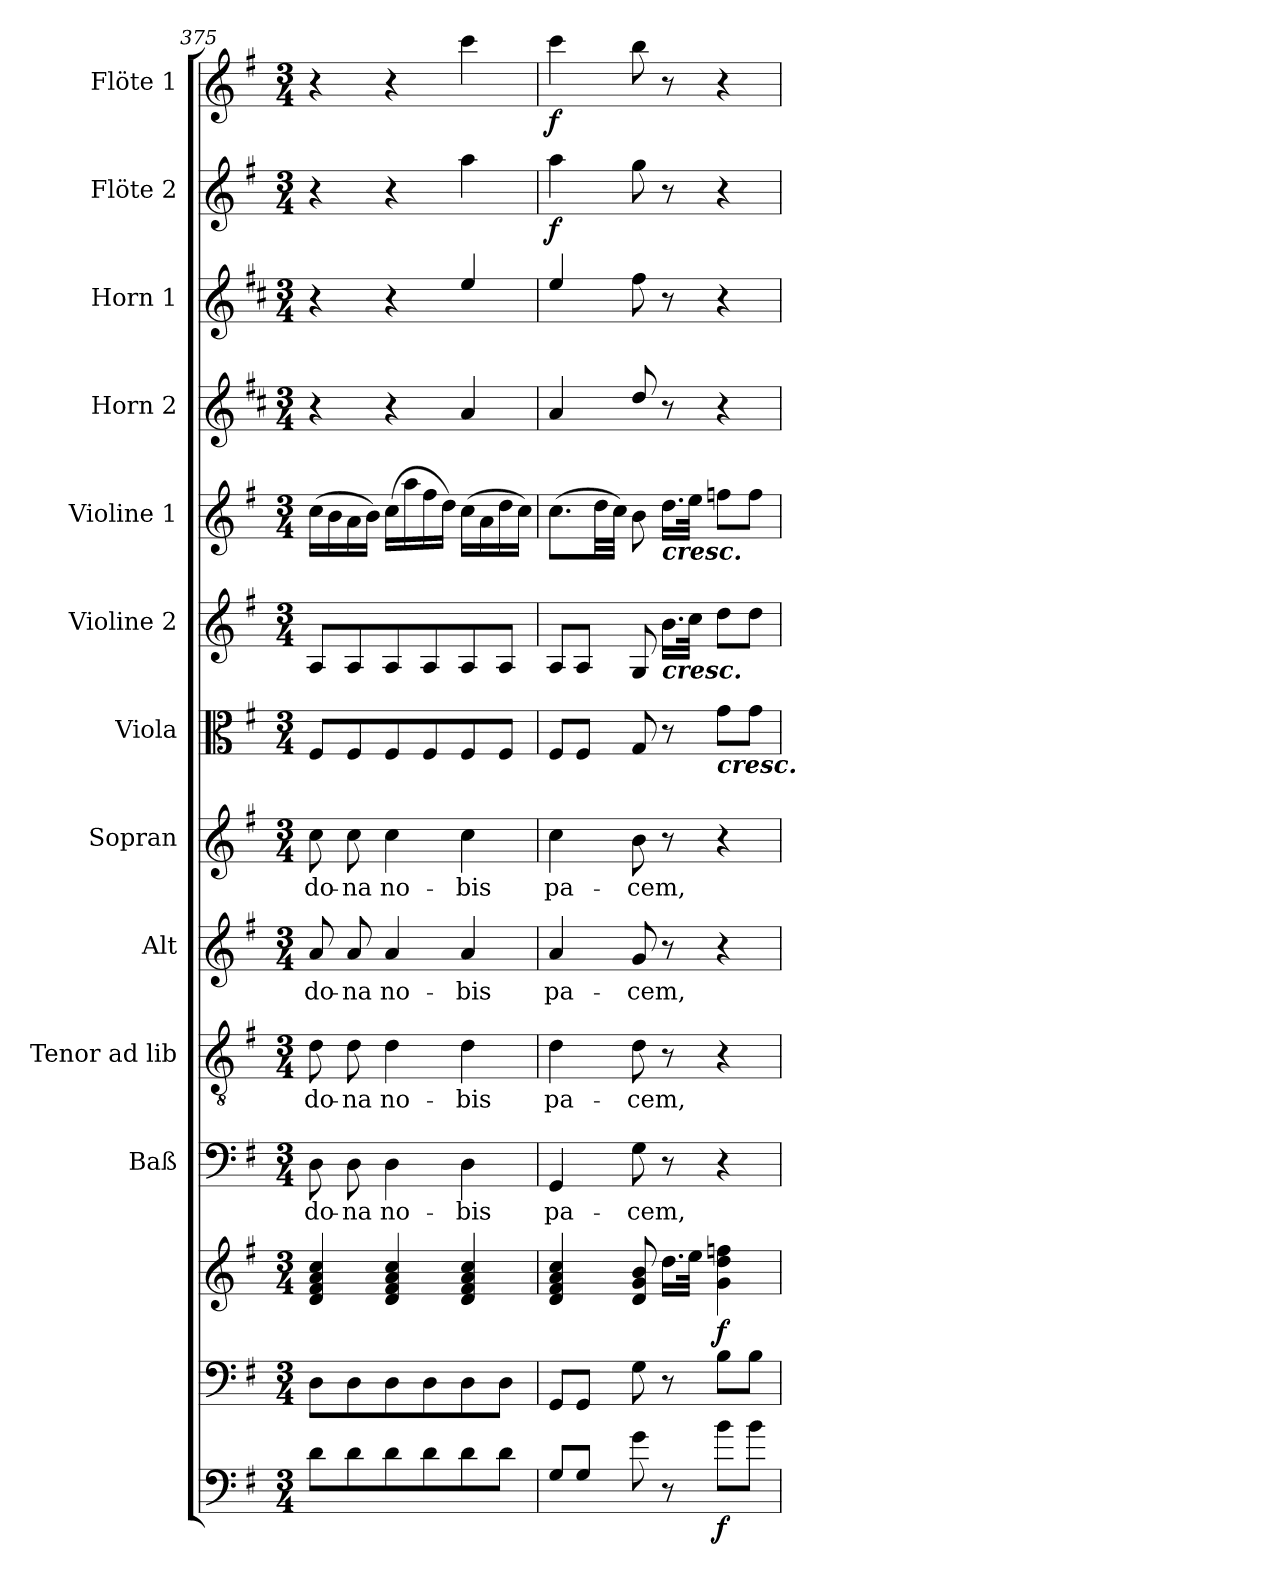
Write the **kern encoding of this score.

**kern	**dynam	**kern	**kern	**dynam	**kern	**text	**kern	**text	**kern	**text	**kern	**text	**kern	**kern	**kern	**kern	**kern	**kern	**dynam	**kern	**dynam
*part13	*part13	*part12	*part12	*part12	*part11	*part11	*part10	*part10	*part9	*part9	*part8	*part8	*part7	*part6	*part5	*part4	*part3	*part2	*part2	*part1	*part1
*staff14	*staff14	*staff13	*staff12	*staff12/13	*staff11	*staff11	*staff10	*staff10	*staff9	*staff9	*staff8	*staff8	*staff7	*staff6	*staff5	*staff4	*staff3	*staff2	*staff2	*staff1	*staff1
*	*	*	*	*	*I"Baß	*	*I"Tenor ad lib	*	*I"Alt	*	*I"Sopran	*	*I"Viola	*I"Violine 2	*I"Violine 1	*I"Horn 2	*I"Horn 1	*I"Flöte 2	*	*I"Flöte 1	*
*	*	*	*	*	*I'Baß	*	*I'Ten	*	*I'Alt	*	*I'Sop	*	*I'Vla.	*I'Vln. 2	*I'Vln. 1	*I'Hrn. 2	*I'Hrn. 1	*I'Fl. 2	*	*I'Fl. 1	*
!!LO:PB:g=z
*clefF4	*	*clefF4	*clefG2	*	*clefF4	*	*clefGv2	*	*clefG2	*	*clefG2	*	*clefC3	*clefG2	*clefG2	*clefG2	*clefG2	*clefG2	*	*clefG2	*
*ITrd7c12	*	*	*	*	*	*	*	*	*	*	*	*	*	*	*	*ITrd4c7	*ITrd4c7	*	*	*	*
*k[f#]	*	*k[f#]	*k[f#]	*	*k[f#]	*	*k[f#]	*	*k[f#]	*	*k[f#]	*	*k[f#]	*k[f#]	*k[f#]	*k[f#]	*k[f#]	*k[f#]	*	*k[f#]	*
*G:	*	*G:	*G:	*	*G:	*	*G:	*	*G:	*	*G:	*	*G:	*G:	*G:	*G:	*G:	*G:	*	*G:	*
*M3/4	*	*M3/4	*M3/4	*	*M3/4	*	*M3/4	*	*M3/4	*	*M3/4	*	*M3/4	*M3/4	*M3/4	*M3/4	*M3/4	*M3/4	*	*M3/4	*
=375	=375	=375	=375	=375	=375	=375	=375	=375	=375	=375	=375	=375	=375	=375	=375	=375	=375	=375	=375	=375	=375
!	!	!	!	!	!	!LO:LY:b	!	!LO:LY:b	!	!LO:LY:b	!	!LO:LY:b	!	!	!	!	!	!	!	!	!
8D\L	.	8D\L	4d/ 4f#/ 4a/ 4cc/	.	8D\	do-	8d\	do-	8a/	do-	8cc\	do-	8F#/L	8A/L	(>16cc\LL	4r	4r	4r	.	4r	.
.	.	.	.	.	.	.	.	.	.	.	.	.	.	.	16b\	.	.	.	.	.	.
!	!	!	!	!	!	!LO:LY:b	!	!LO:LY:b	!	!LO:LY:b	!	!LO:LY:b	!	!	!	!	!	!	!	!	!
8D\	.	8D\	.	.	8D\	-na	8d\	-na	8a/	-na	8cc\	-na	8F#/	8A/	16a\	.	.	.	.	.	.
.	.	.	.	.	.	.	.	.	.	.	.	.	.	.	16b\JJ)	.	.	.	.	.	.
!	!	!	!	!	!	!LO:LY:b	!	!LO:LY:b	!	!LO:LY:b	!	!LO:LY:b	!	!	!	!	!	!	!	!	!
8D\	.	8D\	4d/ 4f#/ 4a/ 4cc/	.	4D\	no-	4d\	no-	4a/	no-	4cc\	no-	8F#/	8A/	(>16cc\LL	4r	4r	4r	.	4r	.
.	.	.	.	.	.	.	.	.	.	.	.	.	.	.	16aa\	.	.	.	.	.	.
8D\	.	8D\	.	.	.	.	.	.	.	.	.	.	8F#/	8A/	16ff#\	.	.	.	.	.	.
.	.	.	.	.	.	.	.	.	.	.	.	.	.	.	16dd\JJ)	.	.	.	.	.	.
!	!	!	!	!	!	!LO:LY:b	!	!LO:LY:b	!	!LO:LY:b	!	!LO:LY:b	!	!	!	!	!	!	!	!	!
8D\	.	8D\	4d/ 4f#/ 4a/ 4cc/	.	4D\	-bis	4d\	-bis	4a/	-bis	4cc\	-bis	8F#/	8A/	(>16cc\LL	4d/	4a/	4aa\	.	4ccc\	.
.	.	.	.	.	.	.	.	.	.	.	.	.	.	.	16a\	.	.	.	.	.	.
8D\J	.	8D\J	.	.	.	.	.	.	.	.	.	.	8F#/J	8A/J	16dd\	.	.	.	.	.	.
.	.	.	.	.	.	.	.	.	.	.	.	.	.	.	16cc\JJ)	.	.	.	.	.	.
=376	=376	=376	=376	=376	=376	=376	=376	=376	=376	=376	=376	=376	=376	=376	=376	=376	=376	=376	=376	=376	=376
!	!	!	!	!	!	!LO:LY:b	!	!LO:LY:b	!	!LO:LY:b	!	!LO:LY:b	!	!	!	!	!	!	!LO:DY:b	!	!LO:DY:b
8GG/L	.	8GG/L	4d/ 4f#/ 4a/ 4cc/	.	4GG/	pa-	4d\	pa-	4a/	pa-	4cc\	pa-	8F#/L	8A/L	(>8.cc\L	4d/	4a/	4aa\	f	4ccc\	f
8GG/J	.	8GG/J	.	.	.	.	.	.	.	.	.	.	8F#/J	8A/J	.	.	.	.	.	.	.
.	.	.	.	.	.	.	.	.	.	.	.	.	.	.	32dd\LL	.	.	.	.	.	.
.	.	.	.	.	.	.	.	.	.	.	.	.	.	.	32cc\JJJ)	.	.	.	.	.	.
!	!	!	!	!	!	!LO:LY:b	!	!LO:LY:b	!	!LO:LY:b	!	!LO:LY:b	!	!	!	!	!	!	!	!	!
8G\	.	8G\	8d/ 8g/ 8b/	.	8G\	-cem,	8d\	-cem,	8g/	-cem,	8b\	-cem,	8G/	8G/	8b\	8g/	8b\	8gg\	.	8bb\	.
!	!	!	!	!	!	!	!	!	!	!	!	!	!	!	!LO:TX:b:Bi:t=cresc.	!	!	!	!	!	!
!	!	!	!	!	!	!	!	!	!	!	!	!	!	!LO:TX:b:Bi:t=cresc.	!	!	!	!	!	!	!
8r	.	8r	16.dd\LL	.	8r	.	8r	.	8r	.	8r	.	8r	16.b\LL	16.dd\LL	8r	8r	8r	.	8r	.
.	.	.	32ee\JJk	.	.	.	.	.	.	.	.	.	.	32cc\JJk	32ee\JJk	.	.	.	.	.	.
!	!	!	!	!	!	!	!	!	!	!	!	!	!LO:TX:b:Bi:t=cresc.	!	!	!	!	!	!	!	!
!	!LO:DY:b	!	!	!LO:DY:b	!	!	!	!	!	!	!	!	!	!	!	!	!	!	!	!	!
8B\L	f	8B\L	4g\ 4dd\ 4ffn\	f	4r	.	4r	.	4r	.	4r	.	8g\L	8dd\L	8ffn\L	4r	4r	4r	.	4r	.
8B\J	.	8B\J	.	.	.	.	.	.	.	.	.	.	8g\J	8dd\J	8ff\J	.	.	.	.	.	.
=	=	=	=	=	=	=	=	=	=	=	=	=	=	=	=	=	=	=	=	=	=
*-	*-	*-	*-	*-	*-	*-	*-	*-	*-	*-	*-	*-	*-	*-	*-	*-	*-	*-	*-	*-	*-
